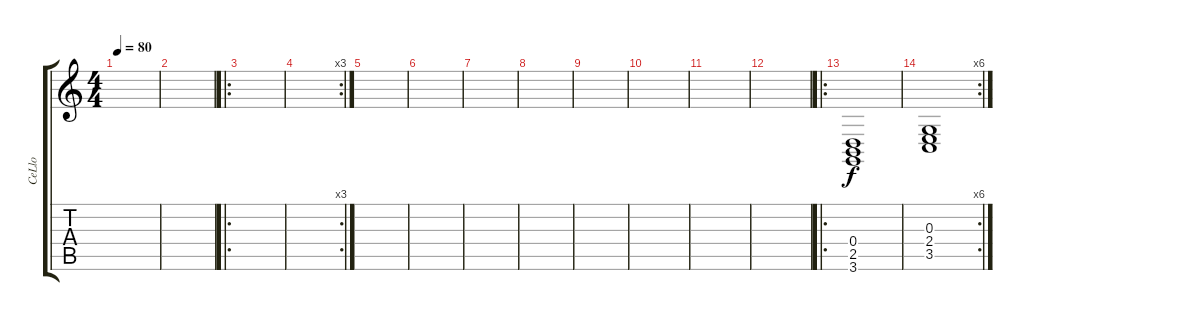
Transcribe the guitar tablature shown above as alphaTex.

\track ("CeLlo" "CeLlo") {instrument cello}
\staff {score tabs}
\tuning (E4 B3 G3 D3 A2 E2) {hide}
\ts (4 4)
\tempo 80
\clef g2
\ks c
|
|
\ro
|
\rc 3
|
|
|
|
|
|
|
|
|
\ro
(0.4 2.5 3.6).1 |
\rc 6
(0.3 2.4 3.5).1
